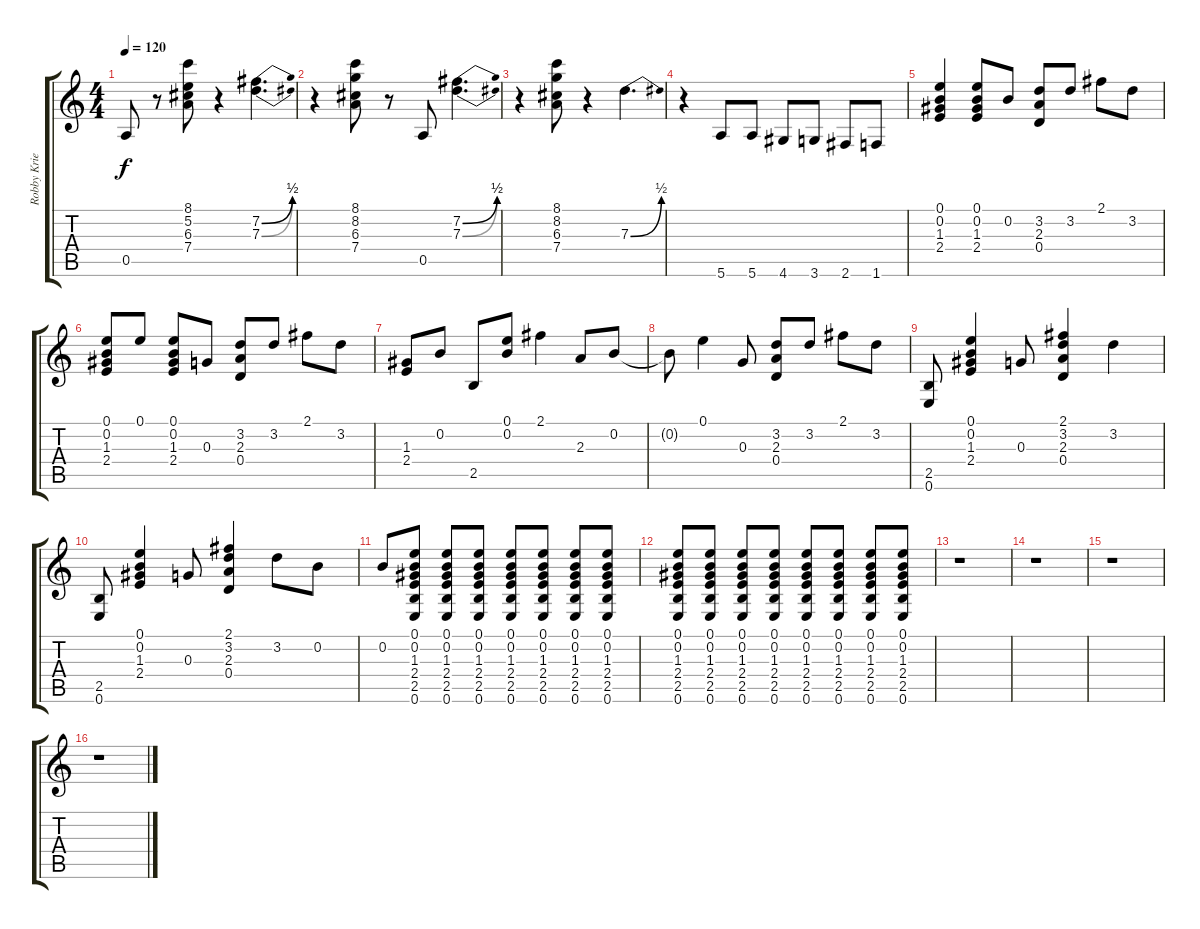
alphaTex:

\track ("Robby Krieger" "Robby Krie") {instrument electricguitarclean}
\staff {score tabs}
\tuning (E4 B3 G3 D3 A2 E2) {hide}
\ts (4 4)
\tempo 120
\clef g2
\ks c
0.5.8{dy f} r.8 (8.1 5.2 6.3 7.4).8 r.4 (7.2{be (bend 0 0 60 2)} 7.3{be (bend 0 0 60 2)}).4{d} |
r.4 (8.1 8.2 6.3 7.4).8 r.8 0.5.8 (7.2{be (bend 0 0 60 2)} 7.3{be (bend 0 0 60 2)}).4{d} |
r.4 (8.1 8.2 6.3 7.4).8 r.4 7.3{be (bend 0 0 60 2)}.4{d} |
r.4 5.6.8 5.6.8 4.6.8 3.6.8 2.6.8 1.6.8 |
(0.1 0.2 1.3 2.4).4 (0.1 0.2 1.3 2.4).8 0.2.8 (3.2 2.3 0.4).8 3.2.8 2.1.8 3.2.8 |
(0.1 0.2 1.3 2.4).8 0.1.8 (0.1 0.2 1.3 2.4).8 0.3.8 (3.2 2.3 0.4).8 3.2.8 2.1.8 3.2.8 |
(1.3 2.4).8 0.2.8 2.5.8 (0.1 0.2).8 2.1.4 2.3.8 0.2.8 |
0.2{t}.8 0.1.4 0.3.8 (3.2 2.3 0.4).8 3.2.8 2.1.8 3.2.8 |
(2.5 0.6).8 (0.1 0.2 1.3 2.4).4 0.3.8 (2.1 3.2 2.3 0.4).4 3.2.4 |
(2.5 0.6).8 (0.1 0.2 1.3 2.4).4 0.3.8 (2.1 3.2 2.3 0.4).4 3.2.8 0.2.8 |
0.2.8 (0.1 0.2 1.3 2.4 2.5 0.6).8 (0.1 0.2 1.3 2.4 2.5 0.6).8 (0.1 0.2 1.3 2.4 2.5 0.6).8 (0.1 0.2 1.3 2.4 2.5 0.6).8 (0.1 0.2 1.3 2.4 2.5 0.6).8 (0.1 0.2 1.3 2.4 2.5 0.6).8 (0.1 0.2 1.3 2.4 2.5 0.6).8 |
(0.1 0.2 1.3 2.4 2.5 0.6).8 (0.1 0.2 1.3 2.4 2.5 0.6).8 (0.1 0.2 1.3 2.4 2.5 0.6).8 (0.1 0.2 1.3 2.4 2.5 0.6).8 (0.1 0.2 1.3 2.4 2.5 0.6).8 (0.1 0.2 1.3 2.4 2.5 0.6).8 (0.1 0.2 1.3 2.4 2.5 0.6).8 (0.1 0.2 1.3 2.4 2.5 0.6).8 |
r.1 |
r.1 |
r.1 |
r.1
